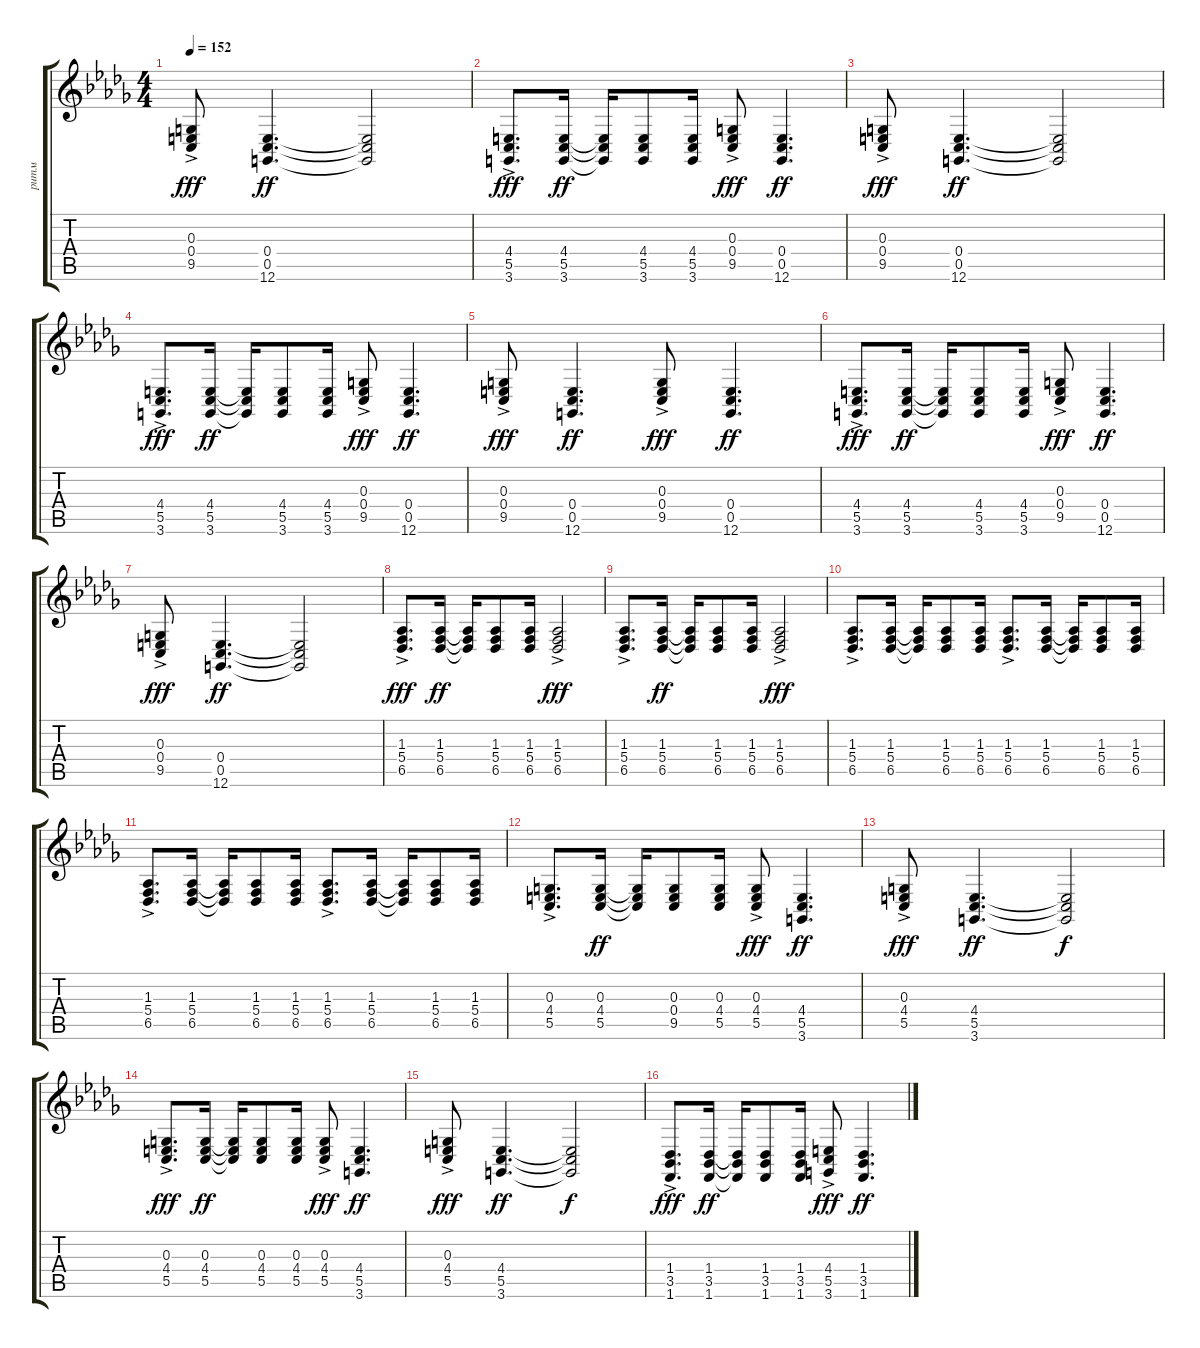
\track ("ритм" "ритм") {instrument acousticgrandpiano}
\staff {score tabs}
\tuning (E4 B3 G3 C3 G2 E2) {hide}
\ts (4 4)
\tempo 152
\clef g2
\ks bbminor
(0.3{ac} 0.4{ac} 9.5{ac}).8{dy fff} (0.4 0.5 12.6).4{d dy ff} (0.4{t} 0.5{t} 12.6{t}).2 |
(4.4{ac} 5.5{ac} 3.6{ac}).8{d dy fff} (4.4 5.5 3.6).16{dy ff} (4.4{t} 5.5{t} 3.6{t}).16 (4.4 5.5 3.6).8 (4.4 5.5 3.6).16 (0.3{ac} 0.4{ac} 9.5{ac}).8{dy fff} (0.4 0.5 12.6).4{d dy ff} |
(0.3{ac} 0.4{ac} 9.5{ac}).8{dy fff} (0.4 0.5 12.6).4{d dy ff} (0.4{t} 0.5{t} 12.6{t}).2 |
(4.4{ac} 5.5{ac} 3.6{ac}).8{d dy fff} (4.4 5.5 3.6).16{dy ff} (4.4{t} 5.5{t} 3.6{t}).16 (4.4 5.5 3.6).8 (4.4 5.5 3.6).16 (0.3{ac} 0.4{ac} 9.5{ac}).8{dy fff} (0.4 0.5 12.6).4{d dy ff} |
(0.3{ac} 0.4{ac} 9.5{ac}).8{dy fff} (0.4 0.5 12.6).4{d dy ff} (0.3{ac} 0.4{ac} 9.5{ac}).8{dy fff} (0.4 0.5 12.6).4{d dy ff} |
(4.4{ac} 5.5{ac} 3.6{ac}).8{d dy fff} (4.4 5.5 3.6).16{dy ff} (4.4{t} 5.5{t} 3.6{t}).16 (4.4 5.5 3.6).8 (4.4 5.5 3.6).16 (0.3{ac} 0.4{ac} 9.5{ac}).8{dy fff} (0.4 0.5 12.6).4{d dy ff} |
(0.3{ac} 0.4{ac} 9.5{ac}).8{dy fff} (0.4 0.5 12.6).4{d dy ff} (0.4{t} 0.5{t} 12.6{t}).2 |
(1.3{ac} 5.4{ac} 6.5{ac}).8{d dy fff} (1.3 5.4 6.5).16{dy ff} (1.3{t} 5.4{t} 6.5{t}).16 (1.3 5.4 6.5).8 (1.3 5.4 6.5).16 (1.3{ac} 5.4{ac} 6.5{ac}).2{dy fff} |
(1.3{ac} 5.4{ac} 6.5{ac}).8{d} (1.3 5.4 6.5).16{dy ff} (1.3{t} 5.4{t} 6.5{t}).16 (1.3 5.4 6.5).8 (1.3 5.4 6.5).16 (1.3{ac} 5.4{ac} 6.5{ac}).2{dy fff} |
(1.3{ac} 5.4{ac} 6.5{ac}).8{d} (1.3 5.4 6.5).16 (1.3{t} 5.4{t} 6.5{t}).16 (1.3 5.4 6.5).8 (1.3 5.4 6.5).16 (1.3{ac} 5.4{ac} 6.5{ac}).8{d} (1.3 5.4 6.5).16 (1.3{t} 5.4{t} 6.5{t}).16 (1.3 5.4 6.5).8 (1.3 5.4 6.5).16 |
(1.3{ac} 5.4{ac} 6.5{ac}).8{d} (1.3 5.4 6.5).16 (1.3{t} 5.4{t} 6.5{t}).16 (1.3 5.4 6.5).8 (1.3 5.4 6.5).16 (1.3{ac} 5.4{ac} 6.5{ac}).8{d} (1.3 5.4 6.5).16 (1.3{t} 5.4{t} 6.5{t}).16 (1.3 5.4 6.5).8 (1.3 5.4 6.5).16 |
(0.3{ac} 4.4{ac} 5.5{ac}).8{d} (0.3 4.4 5.5).16{dy ff} (0.3{t} 4.4{t} 5.5{t}).16 (0.3 0.4 9.5).8 (0.3 4.4 5.5).16 (0.3{ac} 4.4{ac} 5.5{ac}).8{dy fff} (4.4 5.5 3.6).4{d dy ff} |
(0.3{ac} 4.4{ac} 5.5{ac}).8{dy fff} (4.4 5.5 3.6).4{d dy ff} (4.4{t} 5.5{t} 3.6{t}).2{dy f} |
(0.3{ac} 4.4{ac} 5.5{ac}).8{d dy fff} (0.3 4.4 5.5).16{dy ff} (0.3{t} 4.4{t} 5.5{t}).16 (0.3 4.4 5.5).8 (0.3 4.4 5.5).16 (0.3{ac} 4.4{ac} 5.5{ac}).8{dy fff} (4.4 5.5 3.6).4{d dy ff} |
(0.3{ac} 4.4{ac} 5.5{ac}).8{dy fff} (4.4 5.5 3.6).4{d dy ff} (4.4{t} 5.5{t} 3.6{t}).2{dy f} |
(1.4{ac} 3.5{ac} 1.6{ac}).8{d dy fff} (1.4 3.5 1.6).16{dy ff} (1.4{t} 3.5{t} 1.6{t}).16 (1.4 3.5 1.6).8 (1.4 3.5 1.6).16 (4.4{ac} 5.5{ac} 3.6{ac}).8{dy fff} (1.4 3.5 1.6).4{d dy ff}
